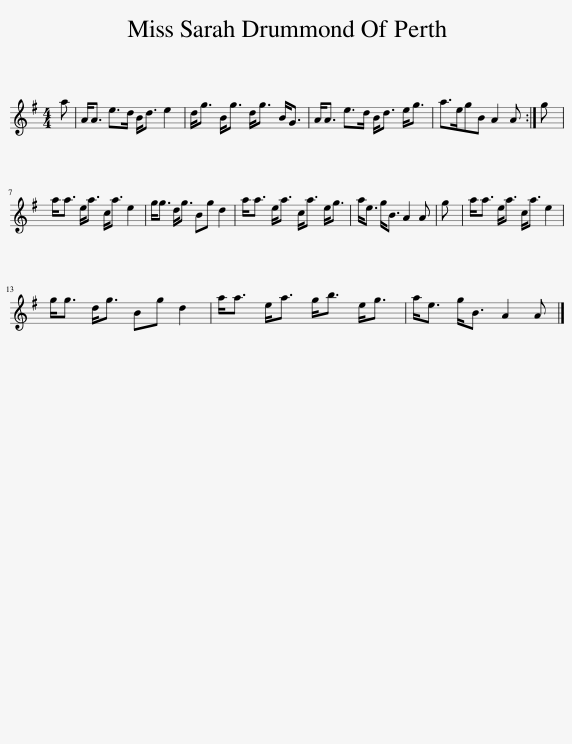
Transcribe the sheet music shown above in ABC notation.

X:1
L:1/8
M:4/4
I:linebreak $
K:G
V:1 treble
V:1
 a | A<A e>d B<d e2 | d<g B<g d<g B<G | A<A e>d B<d e<g | a>egB A2 A :| %5
 g |$ a<a e<a c<a e2 | g<g d<g Bg d2 | a<a e<a c<a e<g | a<e g<B A2 A | %10
 g | a<a e<a c<a e2 |$ g<g d<g Bg d2 | a<a e<a g<b e<g | a<e g<B A2 A |] %15
